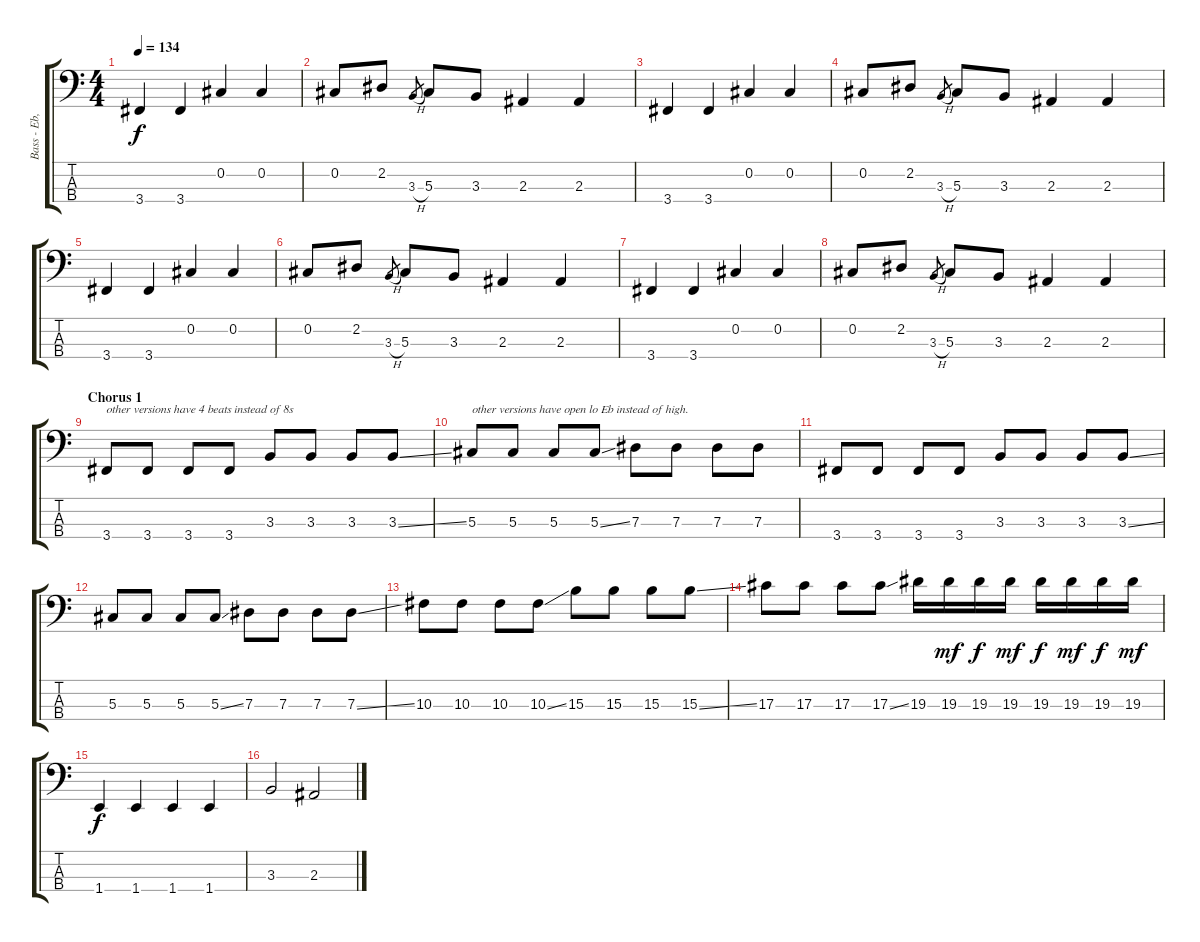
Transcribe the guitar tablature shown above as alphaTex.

\track ("Bass - Eb, fuzz" "Bass - Eb,") {instrument electricbassfinger}
\staff {score tabs}
\tuning (Gb2 Db2 Ab1 Eb1) {hide}
\ts (4 4)
\tempo 134
\clef f4
\ks c
3.4.4{dy f} 3.4.4 0.2.4 0.2.4 |
0.2.8 2.2.8 3.3{h}.8{gr} 5.3.8 3.3.8 2.3.4 2.3.4 |
3.4.4 3.4.4 0.2.4 0.2.4 |
0.2.8 2.2.8 3.3{h}.8{gr} 5.3.8 3.3.8 2.3.4 2.3.4 |
3.4.4 3.4.4 0.2.4 0.2.4 |
0.2.8 2.2.8 3.3{h}.8{gr} 5.3.8 3.3.8 2.3.4 2.3.4 |
3.4.4 3.4.4 0.2.4 0.2.4 |
0.2.8 2.2.8 3.3{h}.8{gr} 5.3.8 3.3.8 2.3.4 2.3.4 |
\section ("" "Chorus 1")
3.4.8{txt "other versions have 4 beats instead of 8s"} 3.4.8 3.4.8 3.4.8 3.3.8 3.3.8 3.3.8 3.3{ss}.8 |
5.3.8{txt "other versions have open lo Eb instead of high."} 5.3.8 5.3.8 5.3{ss}.8 7.3.8 7.3.8 7.3.8 7.3.8 |
3.4.8 3.4.8 3.4.8 3.4.8 3.3.8 3.3.8 3.3.8 3.3{ss}.8 |
5.3.8 5.3.8 5.3.8 5.3{ss}.8 7.3.8 7.3.8 7.3.8 7.3{ss}.8 |
10.3.8 10.3.8 10.3.8 10.3{ss}.8 15.3.8 15.3.8 15.3.8 15.3{ss}.8 |
17.3.8 17.3.8 17.3.8 17.3{ss}.8 19.3.16 19.3.16{dy mf} 19.3.16{dy f} 19.3.16{dy mf} 19.3.16{dy f} 19.3.16{dy mf} 19.3.16{dy f} 19.3.16{dy mf} |
1.4.4{dy f} 1.4.4 1.4.4 1.4.4 |
3.3.2 2.3.2
